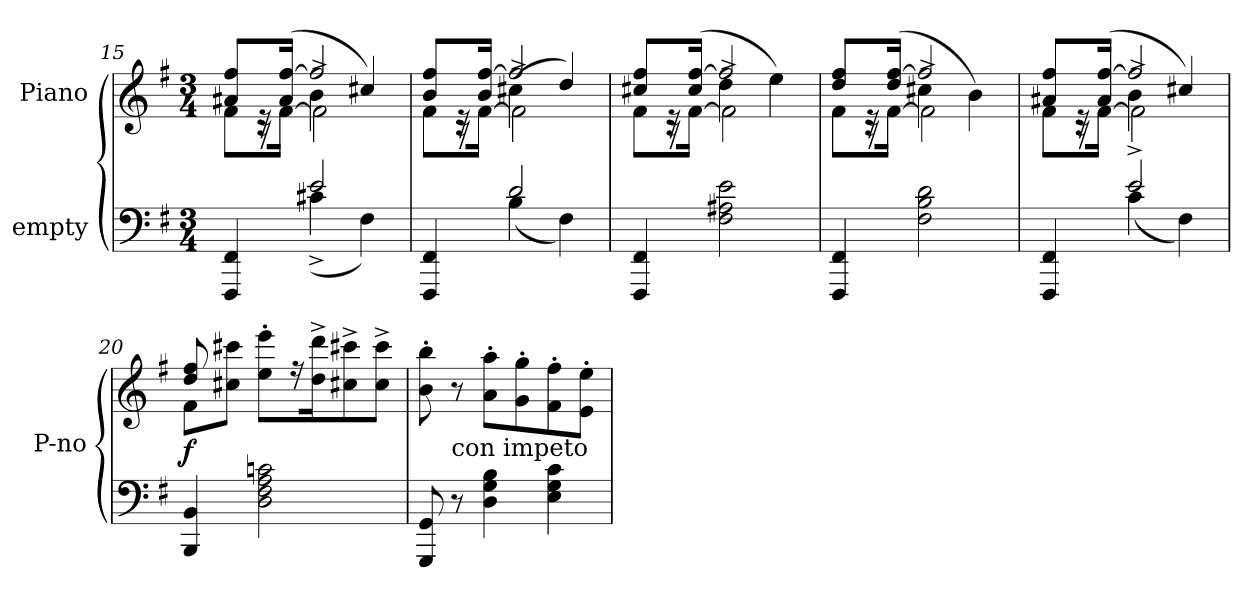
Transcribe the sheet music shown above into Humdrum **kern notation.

**kern	**kern	**dynam
*part2	*part1	*part1
*staff2	*staff1	*staff1
*I"empty	*I"Piano	*
*	*I'P-no	*
!!LO:LB:g=z
*clefF4	*clefG2	*
*k[f#]	*k[f#]	*
*M3/4	*M3/4	*
=15	=15	=15
*^	*^	*
*	*	*	*^	*
4FFF#/ 4FF#/	4ryy	8a#X/ 8ff#/L	4ryy	8f#\L	.
.	.	16rc	.	16r	.
.	.	(16a#/ [16ff#/Jk	.	[16f#\Jk	.
2e/	(4c#X^\	2ff#/]	4b\	2f#^\]	.
.	4F#\)	.	4cc#X/)	.	.
=16	=16	=16	=16	=16	=16
4FFF#/ 4FF#/	4ryy	8b/ 8ff#/L	4ryy	8f#\L	.
.	.	16rc	.	16r	.
.	.	16b/ [16ff#/Jk	.	[16f#\Jk	.
2d/	(4B\	2ff#/]	(4cc#X\	2f#^\]	.
.	4F#\)	.	4dd/)	.	.
*v	*v	*	*	*	*
=17	=17	=17	=17	=17
4FFF#/ 4FF#/	8cc#X/ 8ff#/L	4ryy	8f#\L	.
.	16rc	.	16r	.
.	(16cc#/ [16ff#/Jk	.	[16f#\Jk	.
2F#\ 2A#X\ 2e\	2ff#/]	4dd\	2f#^\]	.
.	.	4ee\)	.	.
=18	=18	=18	=18	=18
4FFF#/ 4FF#/	8dd/ 8ff#/L	4ryy	8f#\L	.
.	16rc	.	16r	.
.	(16dd/ [16ff#/Jk	.	[16f#\Jk	.
2F#\ 2B\ 2d\	2ff#/]	4cc#X\	2f#^\]	.
.	.	4b\)	.	.
=19	=19	=19	=19	=19
*^	*	*	*	*
4FFF#/ 4FF#/	4ryy	8a#X/ 8ff#/L	4ryy	8f#\L	.
.	.	16rc	.	16r	.
.	.	(16a#/ [16ff#/Jk	.	[16f#\Jk	.
2e^/	(4c\	2ff#/]	4b\	2f#^\]	.
.	4F#\)	.	4cc#X/)	.	.
*v	*v	*	*	*	*
*	*	*v	*v	*
=20	=20	=20	=20
4BBB/ 4BB/	8f#\L	8dd/ 8ff#/	f
.	8cc#X\ 8ccc#X\J	8ryy	.
2D\ 2F#\ 2A\ 2cn\	8ee'\ 8eee'\L	2ryy	.
.	16r	.	.
.	16dd^\ 16ddd^\K	.	.
.	8cc#X^\ 8ccc#X^\	.	.
.	8cc#^\ 8ccc#^\J	.	.
*	*v	*v	*
!!LO:LB:g=z
=21	=21	=21
8GGG/ 8GG/	8b'\ 8bb'\	.
!	!LO:TX:b:t=con impeto	!
8r	8r	.
4D\ 4G\ 4B\	8a'\ 8aa'\L	.
.	8g'\ 8gg'\	.
4E\ 4G\ 4c\	8f#'\ 8ff#'\	.
.	8e'\ 8ee'\J	.
=	=	=
*-	*-	*-
